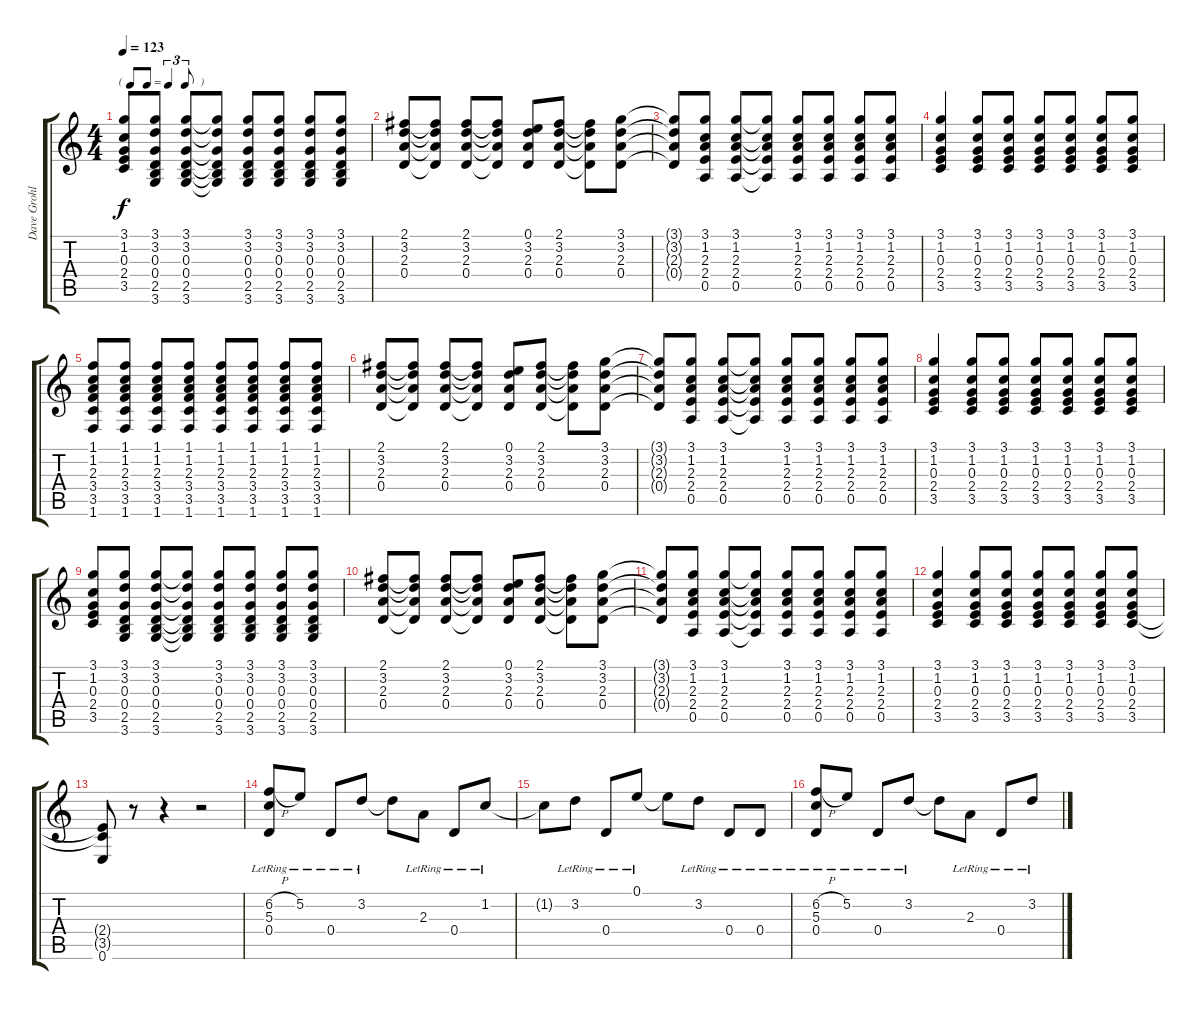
\track ("Dave Grohl - Rhythm Guitar" "Dave Grohl") {instrument overdrivenguitar}
\staff {score tabs}
\tuning (E4 B3 G3 D3 A2 E2) {hide}
\ts (4 4)
\tf triplet8th
\tempo 123
\clef g2
\ks c
(3.1 1.2 0.3 2.4 3.5).8{dy f} (3.1 3.2 0.3 0.4 2.5 3.6).8 (3.1 3.2 0.3 0.4 2.5 3.6).8 (3.1{t} 3.2{t} 0.3{t} 0.4{t} 2.5{t} 3.6{t}).8 (3.1 3.2 0.3 0.4 2.5 3.6).8 (3.1 3.2 0.3 0.4 2.5 3.6).8 (3.1 3.2 0.3 0.4 2.5 3.6).8 (3.1 3.2 0.3 0.4 2.5 3.6).8 |
(2.1 3.2 2.3 0.4).8 (2.1{t} 3.2{t} 2.3{t} 0.4{t}).8 (2.1 3.2 2.3 0.4).8 (2.1{t} 3.2{t} 2.3{t} 0.4{t}).8 (0.1 3.2 2.3 0.4).8 (2.1 3.2 2.3 0.4).8 (2.1{t} 3.2{t} 2.3{t} 0.4{t}).8 (3.1 3.2 2.3 0.4).8 |
(3.1{t} 3.2{t} 2.3{t} 0.4{t}).8 (3.1 1.2 2.3 2.4 0.5).8 (3.1 1.2 2.3 2.4 0.5).8 (3.1{t} 1.2{t} 2.3{t} 2.4{t} 0.5{t}).8 (3.1 1.2 2.3 2.4 0.5).8 (3.1 1.2 2.3 2.4 0.5).8 (3.1 1.2 2.3 2.4 0.5).8 (3.1 1.2 2.3 2.4 0.5).8 |
(3.1 1.2 0.3 2.4 3.5).4 (3.1 1.2 0.3 2.4 3.5).8 (3.1 1.2 0.3 2.4 3.5).8 (3.1 1.2 0.3 2.4 3.5).8 (3.1 1.2 0.3 2.4 3.5).8 (3.1 1.2 0.3 2.4 3.5).8 (3.1 1.2 0.3 2.4 3.5).8 |
(1.1 1.2 2.3 3.4 3.5 1.6).8 (1.1 1.2 2.3 3.4 3.5 1.6).8 (1.1 1.2 2.3 3.4 3.5 1.6).8 (1.1 1.2 2.3 3.4 3.5 1.6).8 (1.1 1.2 2.3 3.4 3.5 1.6).8 (1.1 1.2 2.3 3.4 3.5 1.6).8 (1.1 1.2 2.3 3.4 3.5 1.6).8 (1.1 1.2 2.3 3.4 3.5 1.6).8 |
(2.1 3.2 2.3 0.4).8 (2.1{t} 3.2{t} 2.3{t} 0.4{t}).8 (2.1 3.2 2.3 0.4).8 (2.1{t} 3.2{t} 2.3{t} 0.4{t}).8 (0.1 3.2 2.3 0.4).8 (2.1 3.2 2.3 0.4).8 (2.1{t} 3.2{t} 2.3{t} 0.4{t}).8 (3.1 3.2 2.3 0.4).8 |
(3.1{t} 3.2{t} 2.3{t} 0.4{t}).8 (3.1 1.2 2.3 2.4 0.5).8 (3.1 1.2 2.3 2.4 0.5).8 (3.1{t} 1.2{t} 2.3{t} 2.4{t} 0.5{t}).8 (3.1 1.2 2.3 2.4 0.5).8 (3.1 1.2 2.3 2.4 0.5).8 (3.1 1.2 2.3 2.4 0.5).8 (3.1 1.2 2.3 2.4 0.5).8 |
(3.1 1.2 0.3 2.4 3.5).4 (3.1 1.2 0.3 2.4 3.5).8 (3.1 1.2 0.3 2.4 3.5).8 (3.1 1.2 0.3 2.4 3.5).8 (3.1 1.2 0.3 2.4 3.5).8 (3.1 1.2 0.3 2.4 3.5).8 (3.1 1.2 0.3 2.4 3.5).8 |
(3.1 1.2 0.3 2.4 3.5).8 (3.1 3.2 0.3 0.4 2.5 3.6).8 (3.1 3.2 0.3 0.4 2.5 3.6).8 (3.1{t} 3.2{t} 0.3{t} 0.4{t} 2.5{t} 3.6{t}).8 (3.1 3.2 0.3 0.4 2.5 3.6).8 (3.1 3.2 0.3 0.4 2.5 3.6).8 (3.1 3.2 0.3 0.4 2.5 3.6).8 (3.1 3.2 0.3 0.4 2.5 3.6).8 |
(2.1 3.2 2.3 0.4).8 (2.1{t} 3.2{t} 2.3{t} 0.4{t}).8 (2.1 3.2 2.3 0.4).8 (2.1{t} 3.2{t} 2.3{t} 0.4{t}).8 (0.1 3.2 2.3 0.4).8 (2.1 3.2 2.3 0.4).8 (2.1{t} 3.2{t} 2.3{t} 0.4{t}).8 (3.1 3.2 2.3 0.4).8 |
(3.1{t} 3.2{t} 2.3{t} 0.4{t}).8 (3.1 1.2 2.3 2.4 0.5).8 (3.1 1.2 2.3 2.4 0.5).8 (3.1{t} 1.2{t} 2.3{t} 2.4{t} 0.5{t}).8 (3.1 1.2 2.3 2.4 0.5).8 (3.1 1.2 2.3 2.4 0.5).8 (3.1 1.2 2.3 2.4 0.5).8 (3.1 1.2 2.3 2.4 0.5).8 |
(3.1 1.2 0.3 2.4 3.5).4 (3.1 1.2 0.3 2.4 3.5).8 (3.1 1.2 0.3 2.4 3.5).8 (3.1 1.2 0.3 2.4 3.5).8 (3.1 1.2 0.3 2.4 3.5).8 (3.1 1.2 0.3 2.4 3.5).8 (3.1 1.2 0.3 2.4 3.5).8 |
(2.4{t} 3.5{t} 0.6).8 r.8 r.4 r.2 |
(6.2{h lr} 5.3{lr} 0.4{lr}).8 5.2{lr}.8 0.4{lr}.8 3.2{lr}.8 3.2{t}.8 2.3{lr}.8 0.4{lr}.8 1.2{lr}.8 |
1.2{t}.8 3.2{lr}.8 0.4{lr}.8 0.1{lr}.8 0.1{t}.8 3.2{lr}.8 0.4{lr}.8 0.4{lr}.8 |
(6.2{h lr} 5.3{lr} 0.4{lr}).8 5.2{lr}.8 0.4{lr}.8 3.2{lr}.8 3.2{t}.8 2.3{lr}.8 0.4{lr}.8 3.2{lr}.8
